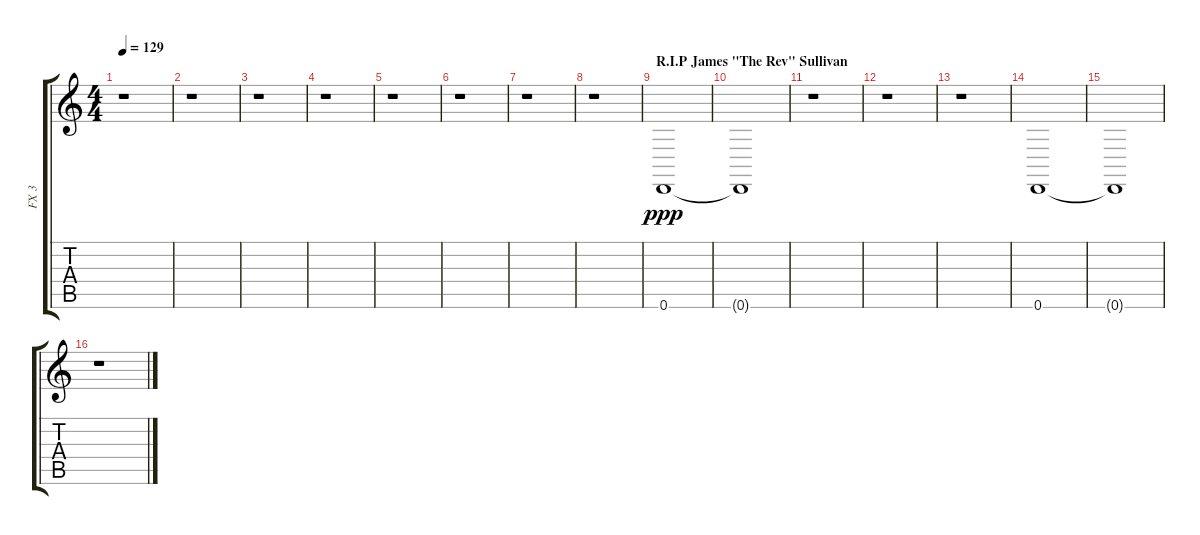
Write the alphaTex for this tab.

\track ("FX 3" "FX 3") {instrument stringensemble1}
\staff {score tabs}
\tuning (E4 B3 G3 D3 A2 D2) {hide}
\ts (4 4)
\tempo 129
\clef g2
\ks c
r.1{dy f} |
r.1 |
r.1 |
r.1 |
r.1 |
r.1 |
r.1 |
r.1 |
\section ("" "R.I.P James \"The Rev\" Sullivan")
0.6.1{dy ppp} |
0.6{t}.1 |
r.1 |
r.1 |
r.1 |
0.6.1 |
0.6{t}.1 |
r.1
